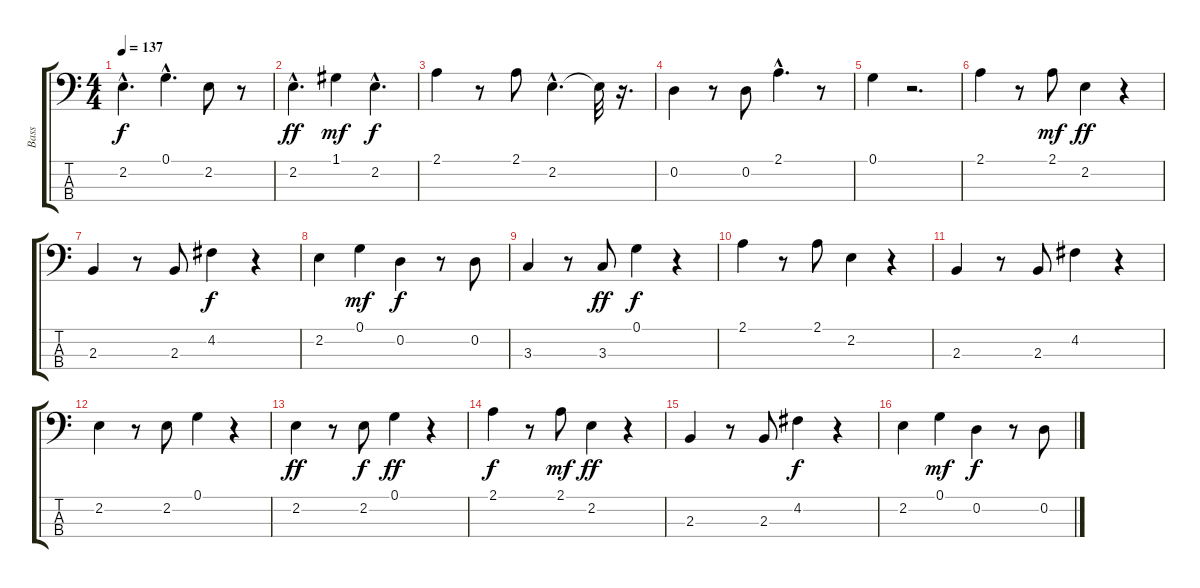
\track ("Bass " "Bass ") {instrument acousticbass}
\staff {score tabs}
\tuning (G2 D2 A1 E1) {hide}
\ts (4 4)
\tempo 137
\clef f4
\ks c
2.2{hac}.4{d dy f} 0.1{hac}.4{d} 2.2.8 r.8 |
2.2{hac}.4{d dy ff} 1.1.4{dy mf} 2.2{hac}.4{d dy f} |
2.1.4 r.8 2.1.8 2.2{hac}.4{d} 2.2{t}.32 r.16{d} |
0.2.4 r.8 0.2.8 2.1{hac}.4{d} r.8 |
0.1.4 r.2{d} |
2.1.4 r.8 2.1.8{dy mf} 2.2.4{dy ff} r.4 |
2.3.4 r.8 2.3.8 4.2.4{dy f} r.4 |
2.2.4 0.1.4{dy mf} 0.2.4{dy f} r.8 0.2.8 |
3.3.4 r.8 3.3.8{dy ff} 0.1.4{dy f} r.4 |
2.1.4 r.8 2.1.8 2.2.4 r.4 |
2.3.4 r.8 2.3.8 4.2.4 r.4 |
2.2.4 r.8 2.2.8 0.1.4 r.4 |
2.2.4{dy ff} r.8 2.2.8{dy f} 0.1.4{dy ff} r.4 |
2.1.4{dy f} r.8 2.1.8{dy mf} 2.2.4{dy ff} r.4 |
2.3.4 r.8 2.3.8 4.2.4{dy f} r.4 |
2.2.4 0.1.4{dy mf} 0.2.4{dy f} r.8 0.2.8
